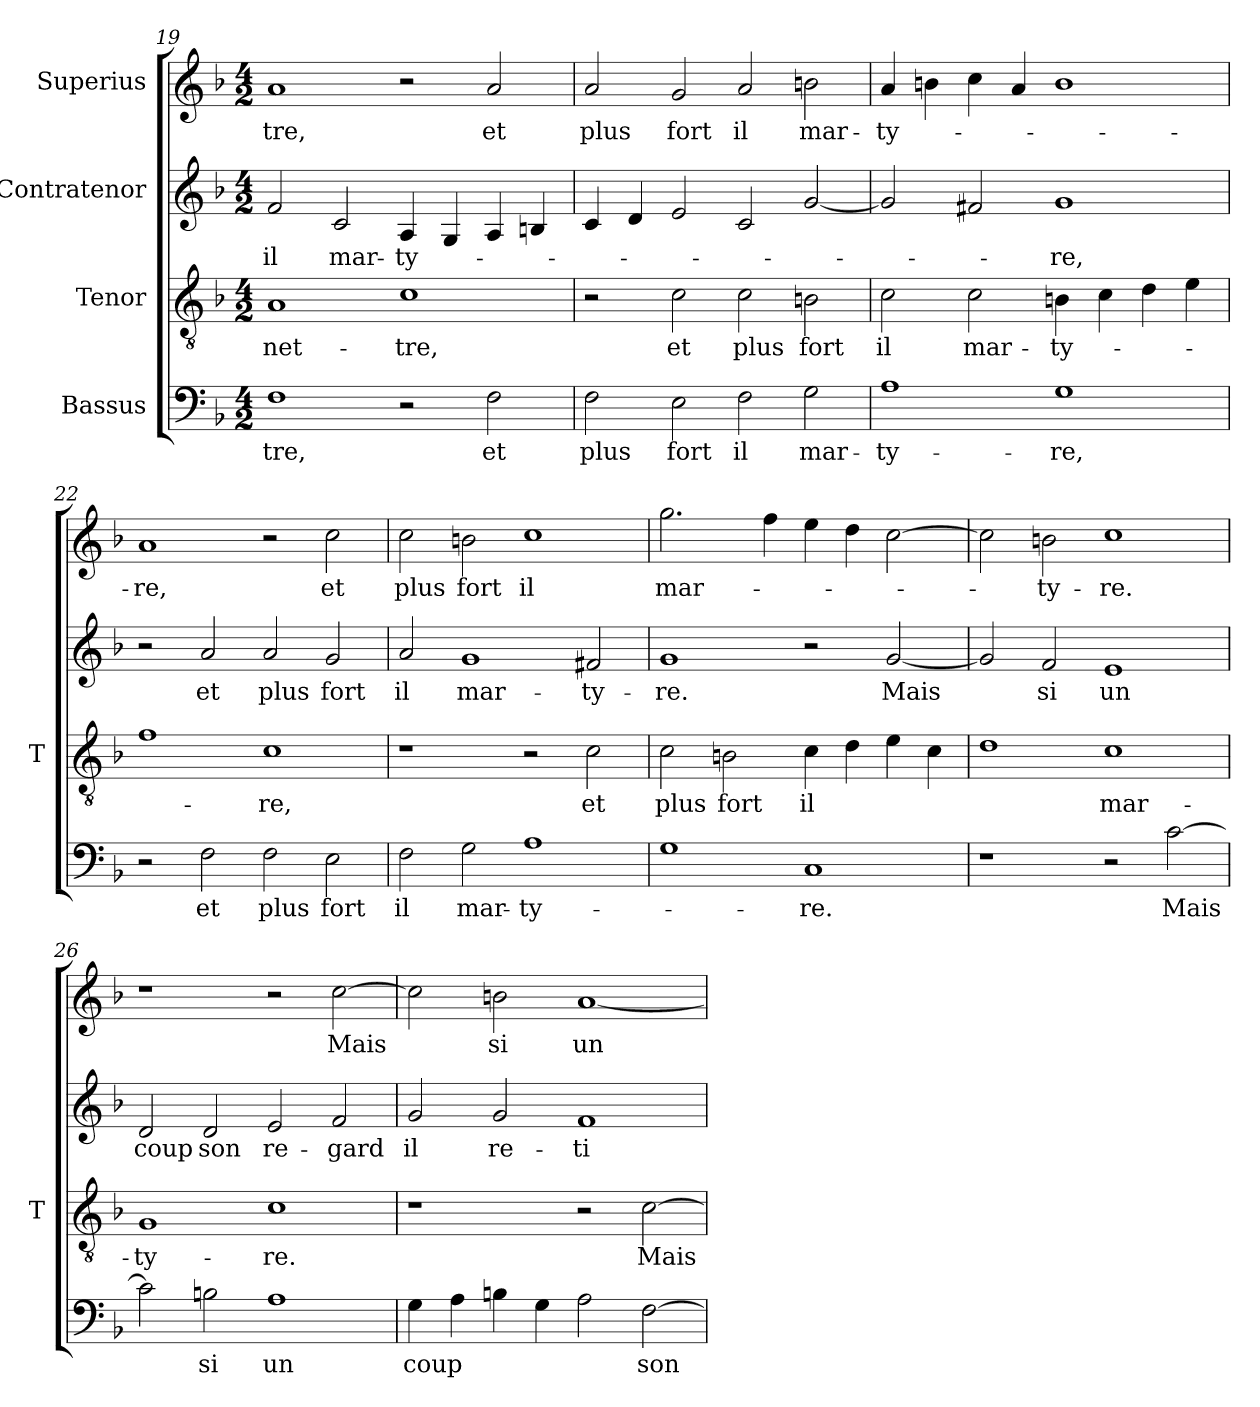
**kern	**text	**kern	**text	**kern	**text	**kern	**text
*part4	*part4	*part3	*part3	*part2	*part2	*part1	*part1
*staff4	*staff4	*staff3	*staff3	*staff2	*staff2	*staff1	*staff1
*I"Bassus	*	*I"Tenor	*	*I"Contratenor	*	*I"Superius	*
*	*	*I'T	*	*	*	*	*
*clefF4	*	*clefGv2	*	*clefG2	*	*clefG2	*
*k[b-]	*	*k[b-]	*	*k[b-]	*	*k[b-]	*
*M4/2	*	*M4/2	*	*M4/2	*	*M4/2	*
=19	=19	=19	=19	=19	=19	=19	=19
1F	-tre,	1A	net-	2f	-il	1a	-tre,
.	.	.	.	2c	mar-	.	.
2r	.	1c	-tre,	4A	ty-	2r	.
.	.	.	.	4G	.	.	.
2F	-et	.	.	4A	.	2a	-et
.	.	.	.	4B	.	.	.
=20	=20	=20	=20	=20	=20	=20	=20
2F	-plus	2r	.	4c	.	2a	-plus
.	.	.	.	4d	.	.	.
2E	-fort	2c	-et	2e	.	2g	-fort
2F	-il	2c	-plus	2c	.	2a	-il
2G	mar-	2B	-fort	[2g	.	2b	mar-
=21	=21	=21	=21	=21	=21	=21	=21
1A	ty-	2c	-il	2g]	.	4a	ty-
.	.	.	.	.	.	4b	.
.	.	2c	mar-	2f#X	.	4cc	.
.	.	.	.	.	.	4a	.
1G	-re,	4B	ty-	1g	-re,	1b	.
.	.	4c	.	.	.	.	.
.	.	4d	.	.	.	.	.
.	.	4e	.	.	.	.	.
=22	=22	=22	=22	=22	=22	=22	=22
2r	.	1f	.	2r	.	1a	-re,
2F	-et	.	.	2a	-et	.	.
2F	-plus	1c	-re,	2a	-plus	2r	.
2E	-fort	.	.	2g	-fort	2cc	-et
=23	=23	=23	=23	=23	=23	=23	=23
2F	-il	1r	.	2a	-il	2cc	-plus
2G	mar-	.	.	1g	mar-	2bn	-fort
1A	ty-	2r	.	.	.	1cc	-il
.	.	2c	-et	2f#X	ty-	.	.
=24	=24	=24	=24	=24	=24	=24	=24
1G	.	2c	-plus	1g	-re.	2.gg	mar-
.	.	2Bn	-fort	.	.	.	.
.	.	.	.	.	.	4ff	.
1C	-re.	4c	-il	2r	.	4ee	.
.	.	4d	.	.	.	4dd	.
.	.	4e	.	[2g	-Mais	[2cc	.
.	.	4c	.	.	.	.	.
=25	=25	=25	=25	=25	=25	=25	=25
1r	.	1d	.	2g]	.	2cc]	.
.	.	.	.	2f	-si	2bn	ty-
2r	.	1c	mar-	1e	-un	1cc	-re.
[2c	-Mais	.	.	.	.	.	.
=26	=26	=26	=26	=26	=26	=26	=26
2c]	.	1G	ty-	2d	-coup	1r	.
2Bn	-si	.	.	2d	-son	.	.
1A	-un	1c	-re.	2e	re-	2r	.
.	.	.	.	2f	-gard	[2cc	-Mais
=27	=27	=27	=27	=27	=27	=27	=27
4G	-coup	1r	.	2g	-il	2cc]	.
4A	.	.	.	.	.	.	.
4Bn	.	.	.	2g	re-	2b	-si
4G	.	.	.	.	.	.	.
2A	.	2r	.	1f	ti-	[1a	-un
[2F	-son	[2c	-Mais	.	.	.	.
=	=	=	=	=	=	=	=
*-	*-	*-	*-	*-	*-	*-	*-
